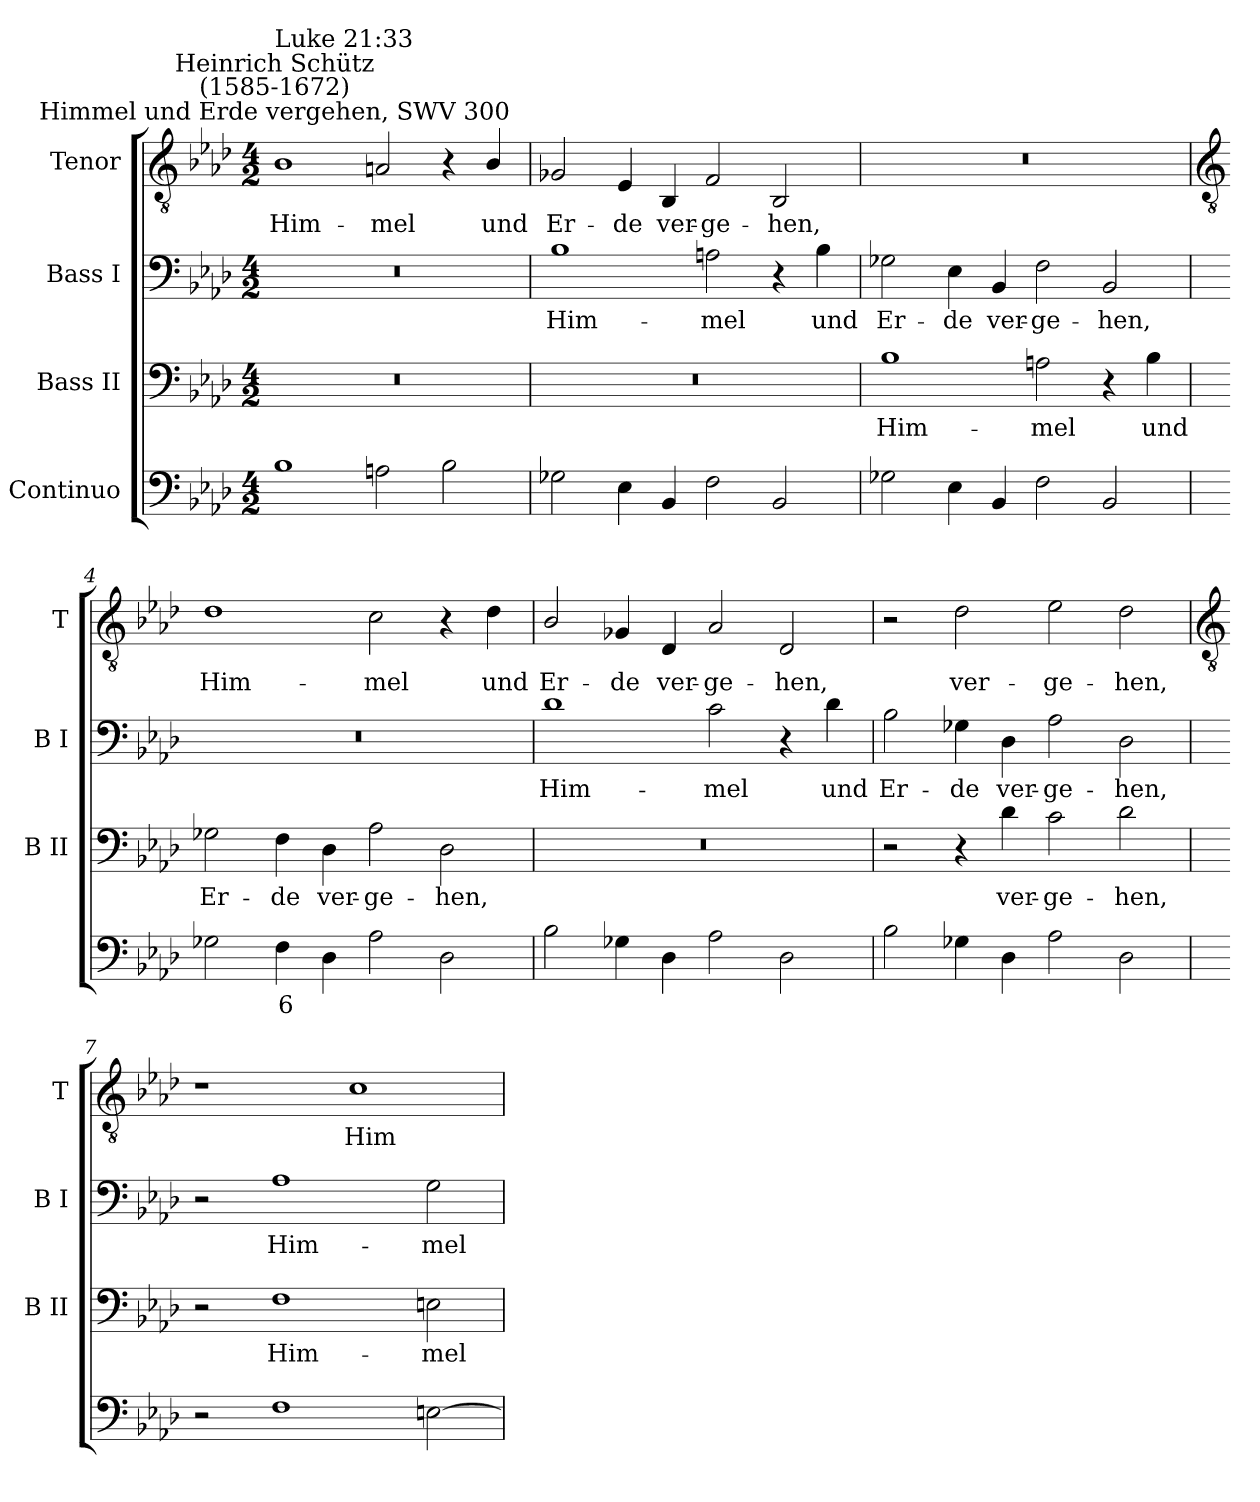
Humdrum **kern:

**kern	**text	**kern	**text	**kern	**text	**kern	**text
*part4	*part4	*part3	*part3	*part2	*part2	*part1	*part1
*staff4	*staff4	*staff3	*staff3	*staff2	*staff2	*staff1	*staff1
*I"Continuo	*	*I"Bass II	*	*I"Bass I	*	*I"Tenor	*
*	*	*I'B II	*	*I'B I	*	*I'T	*
*clefF4	*	*clefF4	*	*clefF4	*	*clefGv2	*
*k[b-e-a-d-]	*	*k[b-e-a-d-]	*	*k[b-e-a-d-]	*	*k[b-e-a-d-]	*
*A-:	*	*A-:	*	*A-:	*	*A-:	*
*M4/2	*	*M4/2	*	*M4/2	*	*M4/2	*
=1	=1	=1	=1	=1	=1	=1	=1
!	!	!	!	!	!	!LO:TX:a:cj:t=Himmel und Erde vergehen, SWV 300	!
!	!	!	!	!	!	!LO:TX:a:cj:t=Heinrich Schütz\n(1585-1672)	!
!	!	!	!	!	!	!LO:TX:a:t=Luke 21&colon;33	!
!	!	!	!	!	!	!	!LO:LY:b
1B-	.	0r	.	0r	.	1B-	Him-
!	!	!	!	!	!	!	!LO:LY:b
2An	.	.	.	.	.	2An	-mel
2B-	.	.	.	.	.	4r	.
!	!	!	!	!	!	!	!LO:LY:b
.	.	.	.	.	.	4B-/	und
=2	=2	=2	=2	=2	=2	=2	=2
!	!	!	!	!	!LO:LY:b	!	!LO:LY:b
2G-X	.	0r	.	1B-	Him-	2G-X	Er-
!	!	!	!	!	!	!	!LO:LY:b
4E-	.	.	.	.	.	4E-	-de
!	!	!	!	!	!	!	!LO:LY:b
4BB-	.	.	.	.	.	4BB-	ver-
!	!	!	!	!	!LO:LY:b	!	!LO:LY:b
2F	.	.	.	2An	-mel	2F	-ge-
!	!	!	!	!	!	!	!LO:LY:b
2BB-	.	.	.	4r	.	2BB-	-hen,
!	!	!	!	!	!LO:LY:b	!	!
.	.	.	.	4B-	und	.	.
=3	=3	=3	=3	=3	=3	=3	=3
!	!	!	!LO:LY:b	!	!LO:LY:b	!	!
2G-X	.	1B-	Him-	2G-X	Er-	0r	.
!	!	!	!	!	!LO:LY:b	!	!
4E-	.	.	.	4E-	-de	.	.
!	!	!	!	!	!LO:LY:b	!	!
4BB-	.	.	.	4BB-	ver-	.	.
!	!	!	!LO:LY:b	!	!LO:LY:b	!	!
2F	.	2An	-mel	2F	-ge-	.	.
!	!	!	!	!	!LO:LY:b	!	!
2BB-	.	4r	.	2BB-	-hen,	.	.
!	!	!	!LO:LY:b	!	!	!	!
.	.	4B-	und	.	.	.	.
!!LO:LB:g=z
=4	=4	=4	=4	=4	=4	=4	=4
*	*	*	*	*	*	*clefGv2	*
!	!	!	!LO:LY:b	!	!	!	!LO:LY:b
2G-X	.	2G-X	Er-	0r	.	1d-	Him-
!	!LO:LY:b	!	!LO:LY:b	!	!	!	!
4F	6	4F	-de	.	.	.	.
!	!	!	!LO:LY:b	!	!	!	!
4D-	.	4D-	ver-	.	.	.	.
!	!	!	!LO:LY:b	!	!	!	!LO:LY:b
2A-	.	2A-	-ge-	.	.	2c	-mel
!	!	!	!LO:LY:b	!	!	!	!
2D-	.	2D-	-hen,	.	.	4r	.
!	!	!	!	!	!	!	!LO:LY:b
.	.	.	.	.	.	4d-	und
=5	=5	=5	=5	=5	=5	=5	=5
!	!	!	!	!	!LO:LY:b	!	!LO:LY:b
2B-	.	0r	.	1d-	Him-	2B-/	Er-
!	!	!	!	!	!	!	!LO:LY:b
4G-X	.	.	.	.	.	4G-X	-de
!	!	!	!	!	!	!	!LO:LY:b
4D-	.	.	.	.	.	4D-	ver-
!	!	!	!	!	!LO:LY:b	!	!LO:LY:b
2A-	.	.	.	2c	-mel	2A-	-ge-
!	!	!	!	!	!	!	!LO:LY:b
2D-	.	.	.	4r	.	2D-	-hen,
!	!	!	!	!	!LO:LY:b	!	!
.	.	.	.	4d-	und	.	.
=6	=6	=6	=6	=6	=6	=6	=6
!	!	!	!	!	!LO:LY:b	!	!
2B-	.	2r	.	2B-	Er-	2r	.
!	!	!	!	!	!LO:LY:b	!	!LO:LY:b
4G-X	.	4r	.	4G-X	-de	2d-	ver-
!	!	!	!LO:LY:b	!	!LO:LY:b	!	!
4D-	.	4d-	ver-	4D-	ver-	.	.
!	!	!	!LO:LY:b	!	!LO:LY:b	!	!LO:LY:b
2A-	.	2c	-ge-	2A-	-ge-	2e-	-ge-
!	!	!	!LO:LY:b	!	!LO:LY:b	!	!LO:LY:b
2D-	.	2d-	-hen,	2D-	-hen,	2d-	-hen,
!!LO:LB:g=z
=7	=7	=7	=7	=7	=7	=7	=7
*	*	*	*	*	*	*clefGv2	*
2r	.	2r	.	2r	.	1r	.
!	!	!	!LO:LY:b	!	!LO:LY:b	!	!
1F	.	1F	Him-	1A-	Him-	.	.
!	!	!	!	!	!	!	!LO:LY:b
.	.	.	.	.	.	1c	Him-
!	!	!	!LO:LY:b	!	!LO:LY:b	!	!
[2En	.	2En	-mel	2G	-mel	.	.
=	=	=	=	=	=	=	=
*-	*-	*-	*-	*-	*-	*-	*-
